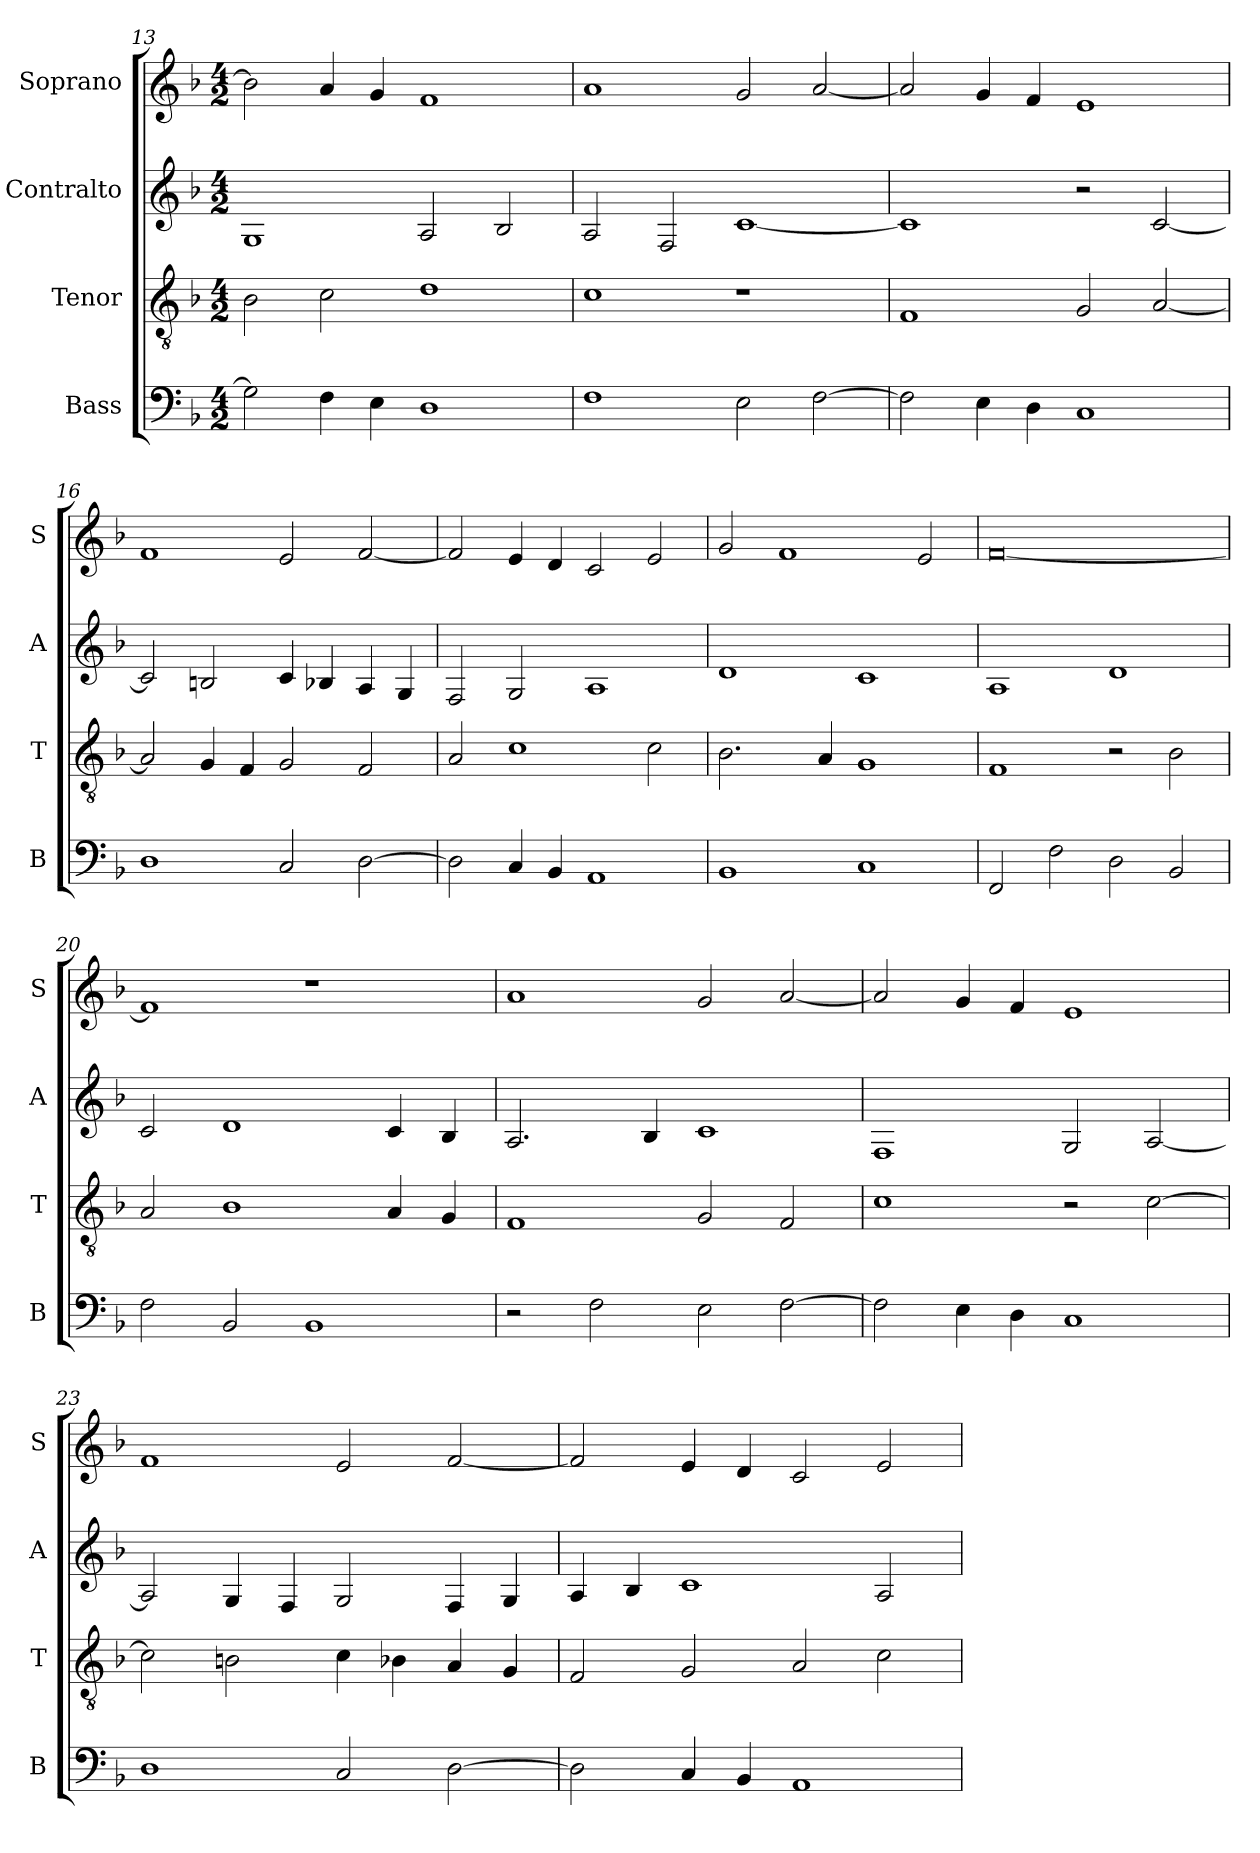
**kern	**kern	**kern	**kern
*part4	*part3	*part2	*part1
*staff4	*staff3	*staff2	*staff1
*I"Bass	*I"Tenor	*I"Contralto	*I"Soprano
*I'B	*I'T	*I'A	*I'S
*clefF4	*clefGv2	*clefG2	*clefG2
*k[b-]	*k[b-]	*k[b-]	*k[b-]
*F:ion	*F:ion	*F:ion	*F:ion
*M4/2	*M4/2	*M4/2	*M4/2
=13	=13	=13	=13
2G]	2B-	1G	2b-]
4F	2c	.	4a
4E	.	.	4g
1D	1d	2A	1f
.	.	2B-	.
=14	=14	=14	=14
1F	1c	2A	1a
.	.	2F	.
2E	1r	[1c	2g
[2F	.	.	[2a
=15	=15	=15	=15
2F]	1F	1c]	2a]
4E	.	.	4g
4D	.	.	4f
1C	2G	2r	1e
.	[2A	[2c	.
=16	=16	=16	=16
1D	2A]	2c]	1f
.	4G	2Bn	.
.	4F	.	.
2C	2G	4c	2e
.	.	4B-X	.
[2D	2F	4A	[2f
.	.	4G	.
=17	=17	=17	=17
2D]	2A	2F	2f]
4C	1c	2G	4e
4BB-	.	.	4d
1AA	.	1A	2c
.	2c	.	2e
=18	=18	=18	=18
1BB-	2.B-	1d	2g
.	.	.	1f
.	4A	.	.
1C	1G	1c	.
.	.	.	2e
=19	=19	=19	=19
2FF	1F	1A	[0f
2F	.	.	.
2D	2r	1d	.
2BB-	2B-	.	.
=20	=20	=20	=20
2F	2A	2c	1f]
2BB-	1B-	1d	.
1BB-	.	.	1r
.	4A	4c	.
.	4G	4B-	.
=21	=21	=21	=21
2r	1F	2.A	1a
2F	.	.	.
.	.	4B-	.
2E	2G	1c	2g
[2F	2F	.	[2a
=22	=22	=22	=22
2F]	1c	1F	2a]
4E	.	.	4g
4D	.	.	4f
1C	2r	2G	1e
.	[2c	[2A	.
=23	=23	=23	=23
1D	2c]	2A]	1f
.	2Bn	4G	.
.	.	4F	.
2C	4c	2G	2e
.	4B-X	.	.
[2D	4A	4F	[2f
.	4G	4G	.
=24	=24	=24	=24
2D]	2F	4A	2f]
.	.	4B-	.
4C	2G	1c	4e
4BB-	.	.	4d
1AA	2A	.	2c
.	2c	2A	2e
=	=	=	=
*-	*-	*-	*-
